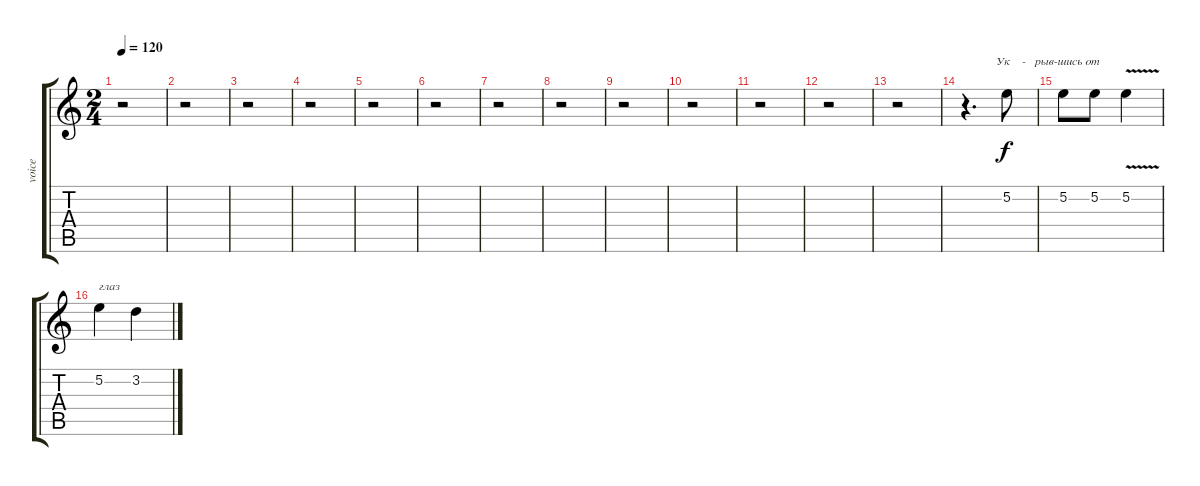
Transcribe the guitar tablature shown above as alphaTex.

\track ("voice" "voice") {instrument synthbass1}
\staff {score tabs}
\tuning (E4 B3 G3 D3 A2 E2) {hide}
\ts (2 4)
\tempo 120
\clef g2
\ks c
r.2{dy f} |
r.2 |
r.2 |
r.2 |
r.2 |
r.2 |
r.2 |
r.2 |
r.2 |
r.2 |
r.2 |
r.2 |
r.2 |
r.4{d txt "          Ук    -   рыв-шись от"} 5.2.8 |
5.2.8 5.2.8 5.2{v}.4 |
5.2.4{txt "глаз"} 3.2.4
